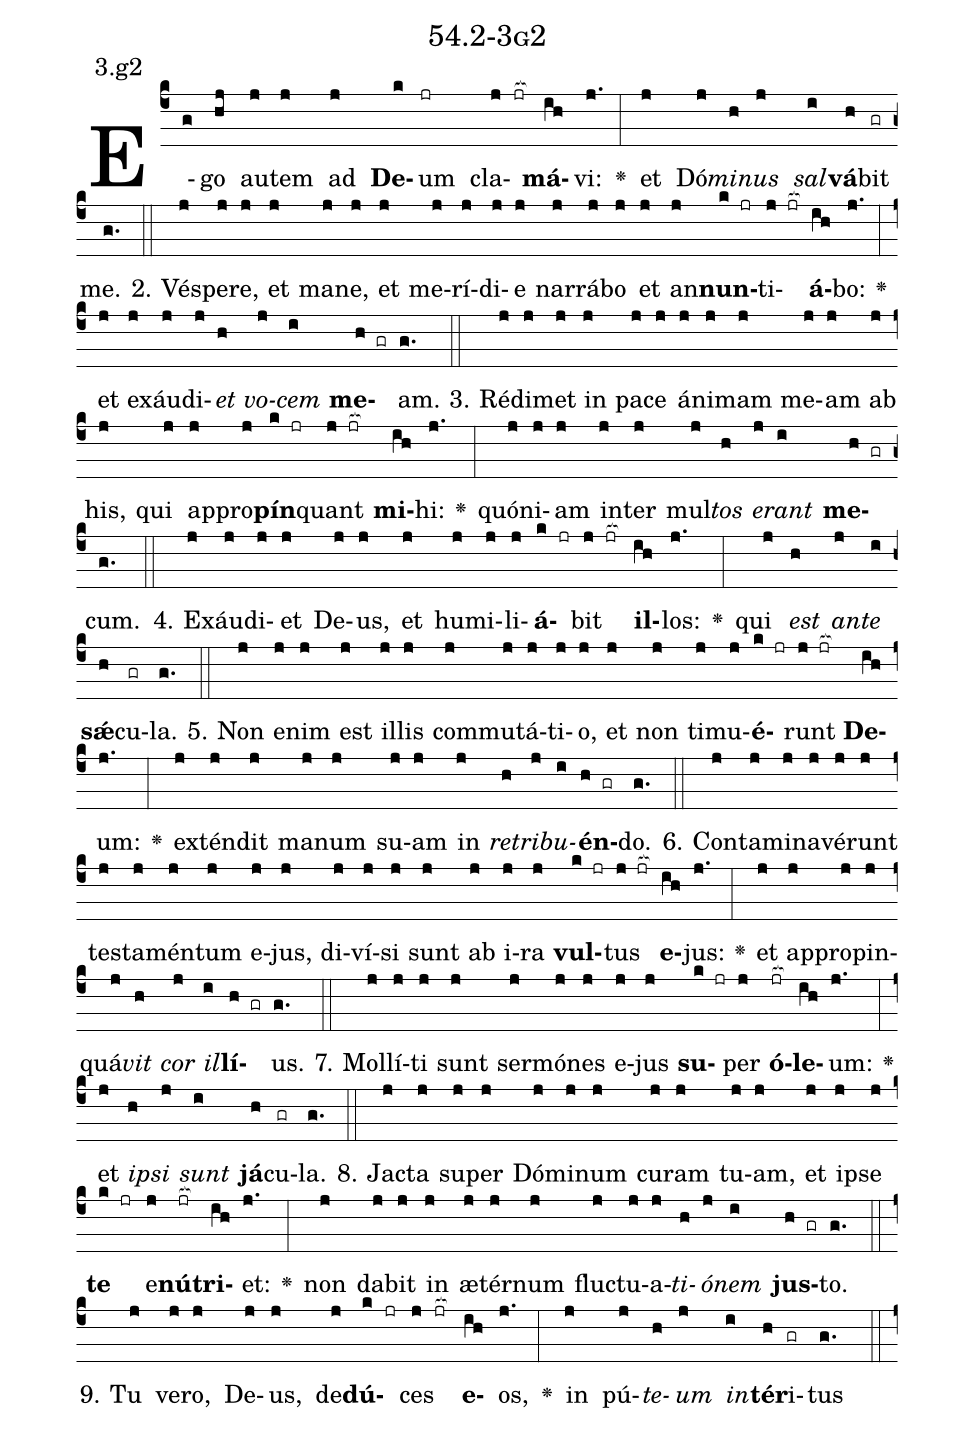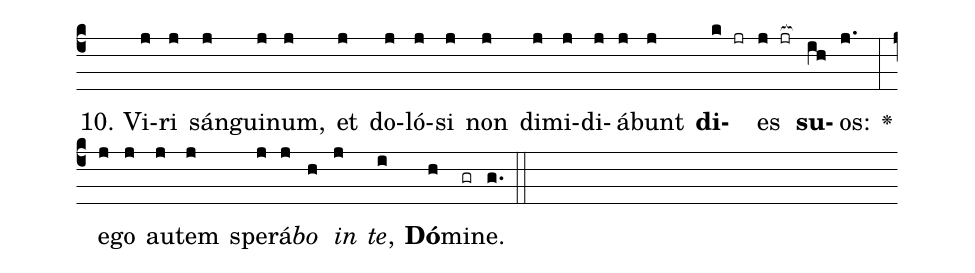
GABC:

name: 54.2-3g2;
annotation: 3.g2;
%%
(c4)E(g)go(hj) au(j)tem(j) ad(j) <b>De</b>(k)um(jr) cla(j jr[ocb:1{])<b>má</b>(ih[ocb:0}])vi:(j.) <v>\greheightstar</v>(:) et(j) Dó(j)<i>mi</i>(h)<i>nus</i>(j) <i>sal</i>(i)<b>vá</b>(h)bit(gr) me.(g.) (::)
2. Vés(j)pe(j)re,(j) et(j) ma(j)ne,(j) et(j) me(j)rí(j)di(j)e(j) nar(j)rá(j)bo(j) et(j) an(j)<b>nun</b>(k jr)ti(j jr[ocb:1{])<b>á</b>(ih[ocb:0}])bo:(j.) <v>\greheightstar</v>(:) et(j) ex(j)áu(j)di(j)<i>et</i>(h) <i>vo</i>(j)<i>cem</i>(i) <b>me</b>(h gr)am.(g.) (::)
3. Réd(j)i(j)met(j) in(j) pa(j)ce(j) á(j)ni(j)mam(j) me(j)am(j) ab(j) his,(j) qui(j) ap(j)pro(j)<b>pín</b>(k jr)quant(j jr[ocb:1{]) <b>mi</b>(ih[ocb:0}])hi:(j.) <v>\greheightstar</v>(:) quón(j)i(j)am(j) in(j)ter(j) mul(j)<i>tos</i>(h) <i>e</i>(j)<i>rant</i>(i) <b>me</b>(h gr)cum.(g.) (::)
4. Ex(j)áu(j)di(j)et(j) De(j)us,(j) et(j) hu(j)mi(j)li(j)<b>á</b>(k jr)bit(j jr[ocb:1{]) <b>il</b>(ih[ocb:0}])los:(j.) <v>\greheightstar</v>(:) qui(j) <i>est</i>(h) <i>an</i>(j)<i>te</i>(i) <b>sǽ</b>(h)cu(gr)la.(g.) (::)
5. Non(j) e(j)nim(j) est(j) il(j)lis(j) com(j)mu(j)tá(j)ti(j)o,(j) et(j) non(j) ti(j)mu(j)<b>é</b>(k jr)runt(j jr[ocb:1{]) <b>De</b>(ih[ocb:0}])um:(j.) <v>\greheightstar</v>(:) ex(j)tén(j)dit(j) ma(j)num(j) su(j)am(j) in(j) <i>re</i>(h)<i>tri</i>(j)<i>bu</i>(i)<b>én</b>(h gr)do.(g.) (::)
6. Con(j)ta(j)mi(j)na(j)vé(j)runt(j) tes(j)ta(j)mén(j)tum(j) e(j)jus,(j) di(j)ví(j)si(j) sunt(j) ab(j) i(j)ra(j) <b>vul</b>(k jr)tus(j jr[ocb:1{]) <b>e</b>(ih[ocb:0}])jus:(j.) <v>\greheightstar</v>(:) et(j) ap(j)pro(j)pin(j)quá(j)<i>vit</i>(h) <i>cor</i>(j) <i>il</i>(i)<b>lí</b>(h gr)us.(g.) (::)
7. Mol(j)lí(j)ti(j) sunt(j) ser(j)mó(j)nes(j) e(j)jus(j) <b>su</b>(k jr)per(j) <b>ó</b>(jr[ocb:1{])<b>le</b>(ih[ocb:0}])um:(j.) <v>\greheightstar</v>(:) et(j) <i>ip</i>(h)<i>si</i>(j) <i>sunt</i>(i) <b>já</b>(h)cu(gr)la.(g.) (::)
8. Jac(j)ta(j) su(j)per(j) Dó(j)mi(j)num(j) cu(j)ram(j) tu(j)am,(j) et(j) ip(j)se(j) <b>te</b>(k jr) e(j)<b>nú</b>(jr[ocb:1{])<b>tri</b>(ih[ocb:0}])et:(j.) <v>\greheightstar</v>(:) non(j) da(j)bit(j) in(j) æ(j)tér(j)num(j) fluc(j)tu(j)a(j)<i>ti</i>(h)<i>ó</i>(j)<i>nem</i>(i) <b>jus</b>(h gr)to.(g.) (::)
9. Tu(j) ve(j)ro,(j) De(j)us,(j) de(j)<b>dú</b>(k jr)ces(j jr[ocb:1{]) <b>e</b>(ih[ocb:0}])os,(j.) <v>\greheightstar</v>(:) in(j) pú(j)<i>te</i>(h)<i>um</i>(j) <i>in</i>(i)<b>tér</b>(h)i(gr)tus(g.) (::)
10. Vi(j)ri(j) sán(j)gui(j)num,(j) et(j) do(j)ló(j)si(j) non(j) di(j)mi(j)di(j)á(j)bunt(j) <b>di</b>(k jr)es(j jr[ocb:1{]) <b>su</b>(ih[ocb:0}])os:(j.) <v>\greheightstar</v>(:) e(j)go(j) au(j)tem(j) spe(j)rá(j)<i>bo</i>(h) <i>in</i>(j) <i>te</i>,(i) <b>Dó</b>(h)mi(gr)ne.(g.) (::)
